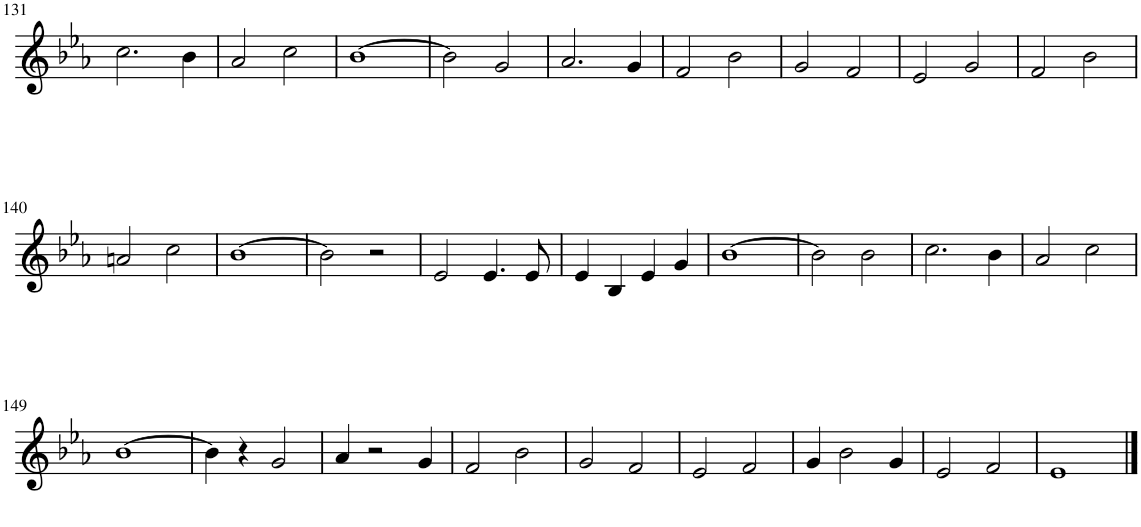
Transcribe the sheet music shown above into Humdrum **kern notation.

**kern
*part1
*staff1
*I"Piano, MIDI
*I'Pno.
!!LO:PB:g=z
*clefG2
*k[b-e-a-]
*M2/2
*met(c|)
=131
2.cc\
4b-\
=132
2a-/
2cc\
=133
[1b-
=134
2b-\]
2g/
=135
2.a-/
4g/
=136
2f/
2b-\
=137
2g/
2f/
=138
2e-/
2g/
=139
2f/
2b-\
!!LO:LB:g=z
=140
2an/
2cc\
=141
[1b-
=142
2b-\]
2r
=143
2e-/
4.e-/
8e-/
=144
4e-/
4B-/
4e-/
4g/
=145
[1b-
=146
2b-\]
2b-\
=147
2.cc\
4b-\
=148
2a-/
2cc\
!!LO:LB:g=z
=149
[1b-
=150
4b-\]
4r
2g/
=151
4a-/
2r
4g/
=152
2f/
2b-\
=153
2g/
2f/
=154
2e-/
2f/
=155
4g/
2b-\
4g/
=156
2e-/
2f/
=157
1e-
==
*-
